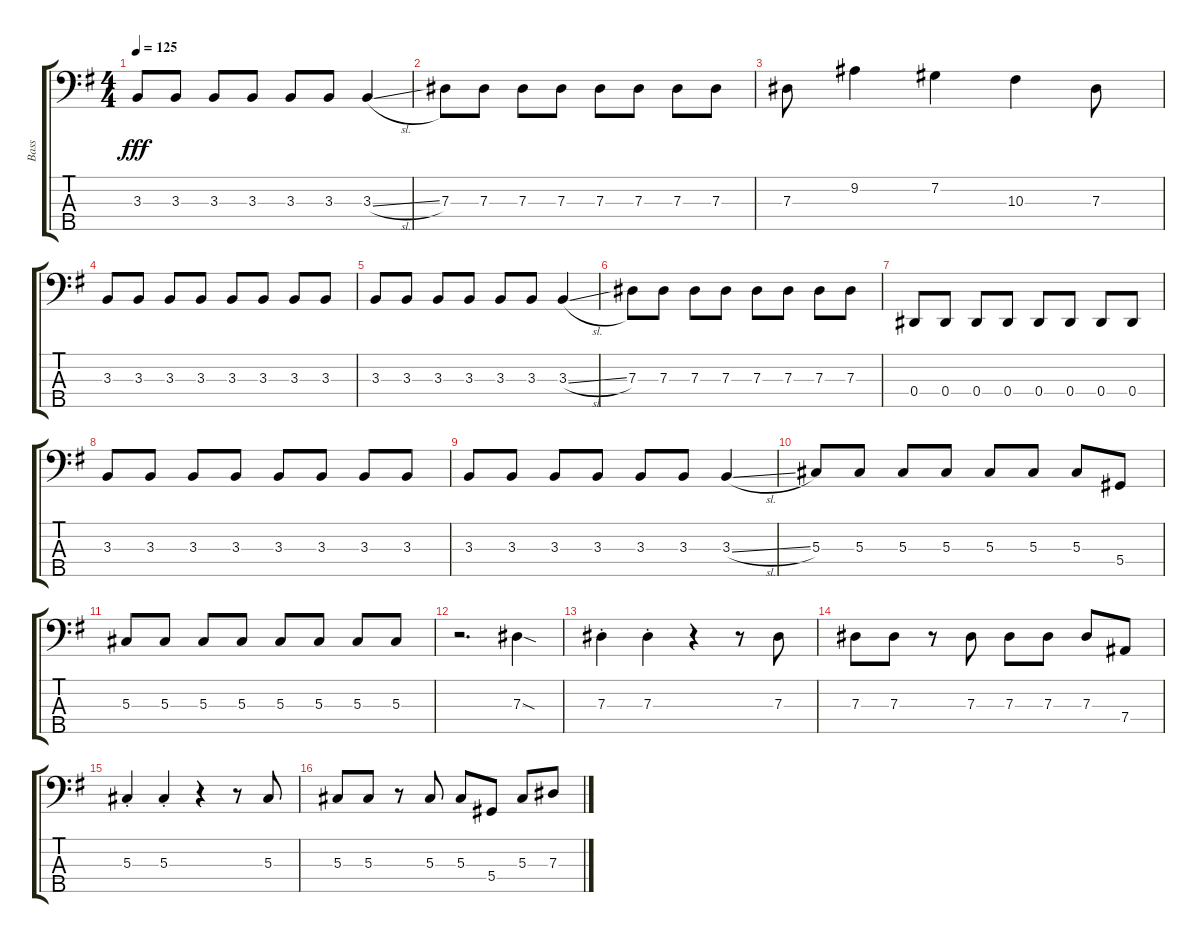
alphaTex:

\track ("Bass" "Bass") {instrument electricbassfinger}
\staff {score tabs}
\tuning (Gb2 Db2 Ab1 Eb1 Bb0) {hide}
\ts (4 4)
\tempo 125
\clef f4
\ks eminor
3.3.8{dy fff} 3.3.8 3.3.8 3.3.8 3.3.8 3.3.8 3.3{sl}.4 |
7.3.8 7.3.8 7.3.8 7.3.8 7.3.8 7.3.8 7.3.8 7.3.8 |
7.3.8 9.2.4 7.2.4 10.3.4 7.3.8 |
3.3.8 3.3.8 3.3.8 3.3.8 3.3.8 3.3.8 3.3.8 3.3.8 |
3.3.8 3.3.8 3.3.8 3.3.8 3.3.8 3.3.8 3.3{sl}.4 |
7.3.8 7.3.8 7.3.8 7.3.8 7.3.8 7.3.8 7.3.8 7.3.8 |
0.4.8 0.4.8 0.4.8 0.4.8 0.4.8 0.4.8 0.4.8 0.4.8 |
3.3.8 3.3.8 3.3.8 3.3.8 3.3.8 3.3.8 3.3.8 3.3.8 |
3.3.8 3.3.8 3.3.8 3.3.8 3.3.8 3.3.8 3.3{sl}.4 |
5.3.8 5.3.8 5.3.8 5.3.8 5.3.8 5.3.8 5.3.8 5.4.8 |
5.3.8 5.3.8 5.3.8 5.3.8 5.3.8 5.3.8 5.3.8 5.3.8 |
r.2{d} 7.3{sod}.4 |
7.3{st}.4 7.3{st}.4 r.4 r.8 7.3.8 |
7.3.8 7.3.8 r.8 7.3.8 7.3.8 7.3.8 7.3.8 7.4.8 |
5.3{st}.4 5.3{st}.4 r.4 r.8 5.3.8 |
5.3.8 5.3.8 r.8 5.3.8 5.3.8 5.4.8 5.3.8 7.3.8
